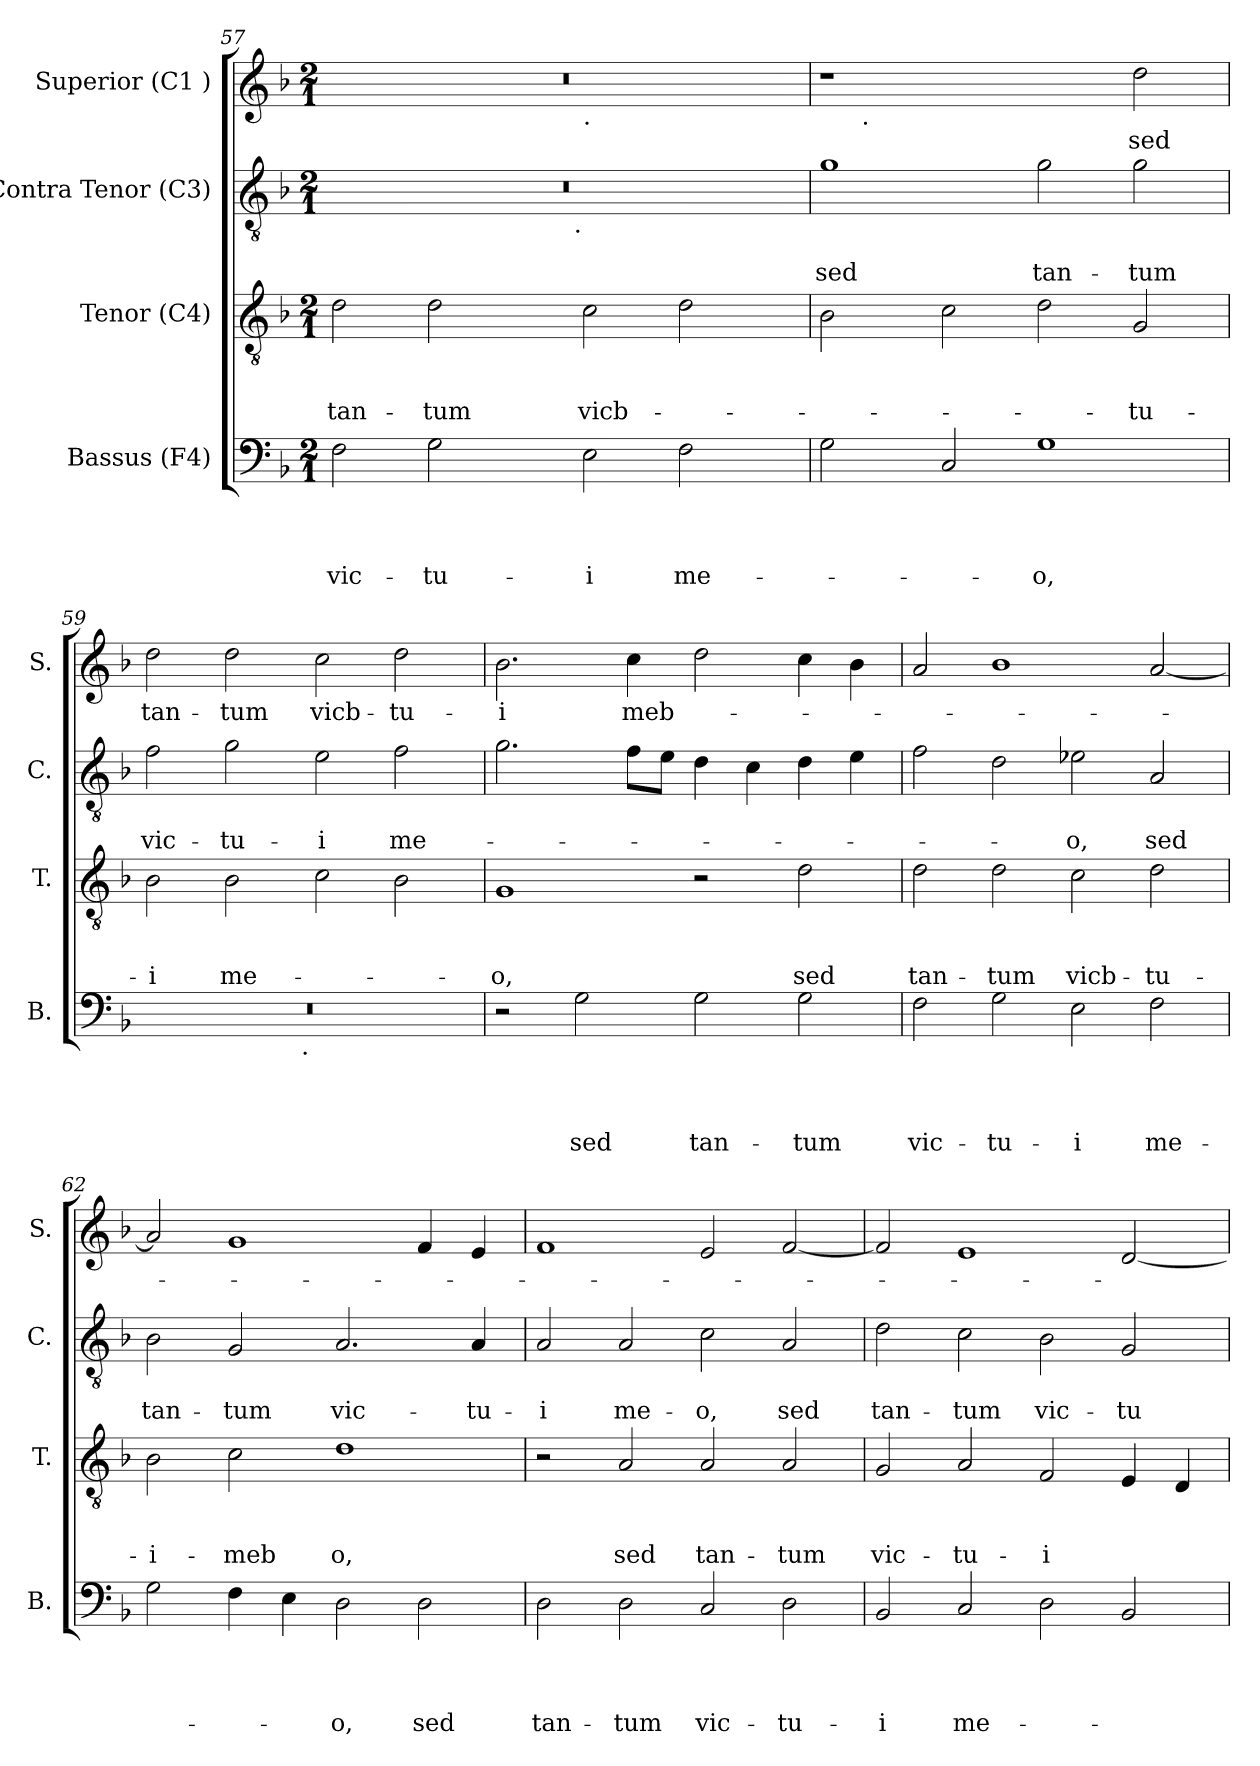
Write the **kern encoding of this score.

**kern	**text	**text	**text	**text	**kern	**text	**text	**text	**kern	**text	**text	**kern	**text
*part4	*part4	*part4	*part4	*part4	*part3	*part3	*part3	*part3	*part2	*part2	*part2	*part1	*part1
*staff4	*staff4	*staff4	*staff4	*staff4	*staff3	*staff3	*staff3	*staff3	*staff2	*staff2	*staff2	*staff1	*staff1
*I"Bassus (F4)	*	*	*	*	*I"Tenor (C4)	*	*	*	*I"Contra Tenor (C3)	*	*	*I"Superior (C1 )	*
*I'B.	*	*	*	*	*I'T.	*	*	*	*I'C.	*	*	*I'S.	*
*clefF4	*	*	*	*	*clefGv2	*	*	*	*clefGv2	*	*	*clefG2	*
*k[b-]	*	*	*	*	*k[b-]	*	*	*	*k[b-]	*	*	*k[b-]	*
*F:	*	*	*	*	*F:	*	*	*	*F:	*	*	*F:	*
*M2/1	*	*	*	*	*M2/1	*	*	*	*M2/1	*	*	*M2/1	*
=57	=57	=57	=57	=57	=57	=57	=57	=57	=57	=57	=57	=57	=57
!	!	!	!	!LO:LY:b	!	!	!	!LO:LY:b	!	!	!	!	!
*	*	*	*	*	*	*	*	*	*^	*	*	*^	*
2F\	.	.	.	vic-	2d\	.	.	tan-	0r	3%2ryy	.	.	0r	1ryy	.
!	!	!	!	!LO:LY:b	!	!	!	!LO:LY:b:rj	!	!	!	!	!	!	!
2G\	.	.	.	-tu-	2d\	.	.	-tum	.	.	.	.	.	.	.
.	.	.	.	.	.	.	.	.	.	6ryy	.	.	.	.	.
.	.	.	.	.	.	.	.	.	.	12...ryy	.	.	.	.	.
!	!	!	!	!	!	!	!	!	!	!LO:TX:b:t=.	!	!	!	!	!
.	.	.	.	.	.	.	.	.	.	3%2ryy	.	.	.	.	.
!	!	!	!	!	!	!	!	!	!	!	!	!	!	!LO:TX:b:t=.	!
!	!	!	!	!LO:LY:b	!	!	!	!LO:LY:b	!	!	!	!	!	!	!
2E\	.	.	.	-i	2c\	.	.	vicb-	.	.	.	.	.	1ryy	.
!	!	!	!	!LO:LY:b	!	!	!	!	!	!	!	!	!	!	!
2F\	.	.	.	me-	2d\	.	.	.	.	.	.	.	.	.	.
.	.	.	.	.	.	.	.	.	.	3ryy	.	.	.	.	.
.	.	.	.	.	.	.	.	.	.	96ryy	.	.	.	.	.
=58	=58	=58	=58	=58	=58	=58	=58	=58	=58	=58	=58	=58	=58	=58	=58
!	!	!	!	!	!	!	!	!	!	!	!	!LO:LY:b	!	!	!
*	*	*	*	*	*	*	*	*	*v	*v	*	*	*	*	*
2G\	.	.	.	.	2B-\	.	.	.	1g	.	sed	1r	8ryy	.
!	!	!	!	!	!	!	!	!	!	!	!	!	!LO:TX:b:t=.	!
.	.	.	.	.	.	.	.	.	.	.	.	.	1...ryy	.
2C/	.	.	.	.	2c\	.	.	.	.	.	.	.	.	.
!	!	!	!	!LO:LY:b	!	!	!	!	!	!	!LO:LY:b	!	!	!
1G	.	.	.	-o,	2d\	.	.	.	2g\	.	tan-	2ryy	.	.
!	!	!	!	!	!	!	!	!LO:LY:b	!	!	!LO:LY:b:rj	!	!	!LO:LY:b
.	.	.	.	.	2G/	.	.	-tu-	2g\	.	-tum	2dd\	.	sed
=59	=59	=59	=59	=59	=59	=59	=59	=59	=59	=59	=59	=59	=59	=59
!	!	!	!	!	!	!	!	!LO:LY:b	!	!	!LO:LY:b	!	!	!LO:LY:b
*^	*	*	*	*	*	*	*	*	*	*	*	*v	*v	*
0r	2ryy	.	.	.	.	2B-\	.	.	-i	2f\	.	vic-	2dd\	tan-
!	!	!	!	!	!	!	!	!	!LO:LY:b	!	!	!LO:LY:b	!	!LO:LY:b:rj
.	4...ryy	.	.	.	.	2B-\	.	.	me-	2g\	.	-tu-	2dd\	-tum
!	!LO:TX:b:t=.	!	!	!	!	!	!	!	!	!	!	!	!	!
.	1ryy	.	.	.	.	.	.	.	.	.	.	.	.	.
!	!	!	!	!	!	!	!	!	!	!	!	!LO:LY:b	!	!LO:LY:b:rj
.	.	.	.	.	.	2c\	.	.	.	2e\	.	-i	2cc\	vicb-
!	!	!	!	!	!	!	!	!	!	!	!	!LO:LY:b	!	!LO:LY:b
.	.	.	.	.	.	2B-\	.	.	.	2f\	.	me-	2dd\	-tu-
.	32ryy	.	.	.	.	.	.	.	.	.	.	.	.	.
!!LO:PB:g=z
=60	=60	=60	=60	=60	=60	=60	=60	=60	=60	=60	=60	=60	=60	=60
!	!	!	!	!	!	!	!	!	!LO:LY:b	!	!	!	!	!LO:LY:b
*v	*v	*	*	*	*	*	*	*	*	*	*	*	*	*
2r	.	.	.	.	1G	.	.	-o,	2.g\	.	.	2.b-\	-i
!	!	!	!	!LO:LY:b	!	!	!	!	!	!	!	!	!
2G\	.	.	.	sed	.	.	.	.	.	.	.	.	.
!	!	!	!	!	!	!	!	!	!	!	!	!	!LO:LY:b
.	.	.	.	.	.	.	.	.	8f\L	.	.	4cc\	meb-
.	.	.	.	.	.	.	.	.	8e\J	.	.	.	.
!	!	!	!	!LO:LY:b	!	!	!	!	!	!	!	!	!
2G\	.	.	.	tan-	2r	.	.	.	4d\	.	.	2dd\	.
.	.	.	.	.	.	.	.	.	4c\	.	.	.	.
!	!	!	!	!LO:LY:b	!	!	!	!LO:LY:b	!	!	!	!	!
2G\	.	.	.	-tum	2d\	.	.	sed	4d\	.	.	4cc\	.
.	.	.	.	.	.	.	.	.	4e\	.	.	4b-\	.
=61	=61	=61	=61	=61	=61	=61	=61	=61	=61	=61	=61	=61	=61
!	!	!	!	!LO:LY:b	!	!	!	!LO:LY:b	!	!	!	!	!
2F\	.	.	.	vic-	2d\	.	.	tan-	2f\	.	.	2a/	.
!	!	!	!	!LO:LY:b	!	!	!	!LO:LY:b:rj	!	!	!	!	!
2G\	.	.	.	-tu-	2d\	.	.	-tum	2d\	.	.	1b-	.
!	!	!	!	!LO:LY:b	!	!	!	!LO:LY:b:rj	!	!	!LO:LY:b	!	!
2E\	.	.	.	-i	2c\	.	.	vicb-	2e-\	.	-o,	.	.
!	!	!	!	!LO:LY:b	!	!	!	!LO:LY:b	!	!	!LO:LY:b	!	!
2F\	.	.	.	me-	2d\	.	.	-tu-	2A/	.	sed	[<2a/	.
=62	=62	=62	=62	=62	=62	=62	=62	=62	=62	=62	=62	=62	=62
!	!	!	!	!	!	!	!	!LO:LY:b	!	!	!LO:LY:b	!	!
2G\	.	.	.	.	2B-\	.	.	-i-	2B-\	.	tan-	2a/]	.
!	!	!	!	!	!	!	!	!LO:LY:b	!	!	!LO:LY:b:rj	!	!
4F\	.	.	.	.	2c\	.	.	-meb	2G/	.	-tum	1g	.
4E\	.	.	.	.	.	.	.	.	.	.	.	.	.
!	!	!	!	!LO:LY:b	!	!	!	!LO:LY:b	!	!	!LO:LY:b	!	!
2D\	.	.	.	-o,	1d	.	.	o,	2.A/	.	vic-	.	.
!	!	!	!	!LO:LY:b	!	!	!	!	!	!	!	!	!
2D\	.	.	.	sed	.	.	.	.	.	.	.	4f/	.
!	!	!	!	!	!	!	!	!	!	!	!LO:LY:b	!	!
.	.	.	.	.	.	.	.	.	4A/	.	-tu-	4e/	.
=63	=63	=63	=63	=63	=63	=63	=63	=63	=63	=63	=63	=63	=63
!	!	!	!	!LO:LY:b	!	!	!	!	!	!	!LO:LY:b	!	!
2D\	.	.	.	tan-	2r	.	.	.	2A/	.	-i	1f	.
!	!	!	!	!LO:LY:b:rj	!	!	!	!LO:LY:b	!	!	!LO:LY:b	!	!
2D\	.	.	.	-tum	2A/	.	.	sed	2A/	.	me-	.	.
!	!	!	!	!LO:LY:b	!	!	!	!LO:LY:b	!	!	!LO:LY:b	!	!
2C/	.	.	.	vic-	2A/	.	.	tan-	2c\	.	-o,	2e/	.
!	!	!	!	!LO:LY:b	!	!	!	!LO:LY:b:rj	!	!	!LO:LY:b	!	!
2D\	.	.	.	-tu-	2A/	.	.	-tum	2A/	.	sed	[<2f/	.
=64	=64	=64	=64	=64	=64	=64	=64	=64	=64	=64	=64	=64	=64
!	!	!	!	!LO:LY:b	!	!	!	!LO:LY:b	!	!	!LO:LY:b	!	!
2BB-/	.	.	.	-i	2G/	.	.	vic-	2d\	.	tan-	2f/]	.
!	!	!	!	!LO:LY:b	!	!	!	!LO:LY:b	!	!	!LO:LY:b:rj	!	!
2C/	.	.	.	me-	2A/	.	.	-tu-	2c\	.	-tum	1e	.
!	!	!	!	!	!	!	!	!LO:LY:b:rj	!	!	!LO:LY:b	!	!
2D\	.	.	.	.	2F/	.	.	-i	2B-\	.	vic-	.	.
!	!	!	!	!	!	!	!	!	!	!	!LO:LY:b	!	!
2BB-/	.	.	.	.	4E/	.	.	.	2G/	.	-tu-	[<2d/	.
.	.	.	.	.	4D/	.	.	.	.	.	.	.	.
=	=	=	=	=	=	=	=	=	=	=	=	=	=
*-	*-	*-	*-	*-	*-	*-	*-	*-	*-	*-	*-	*-	*-
